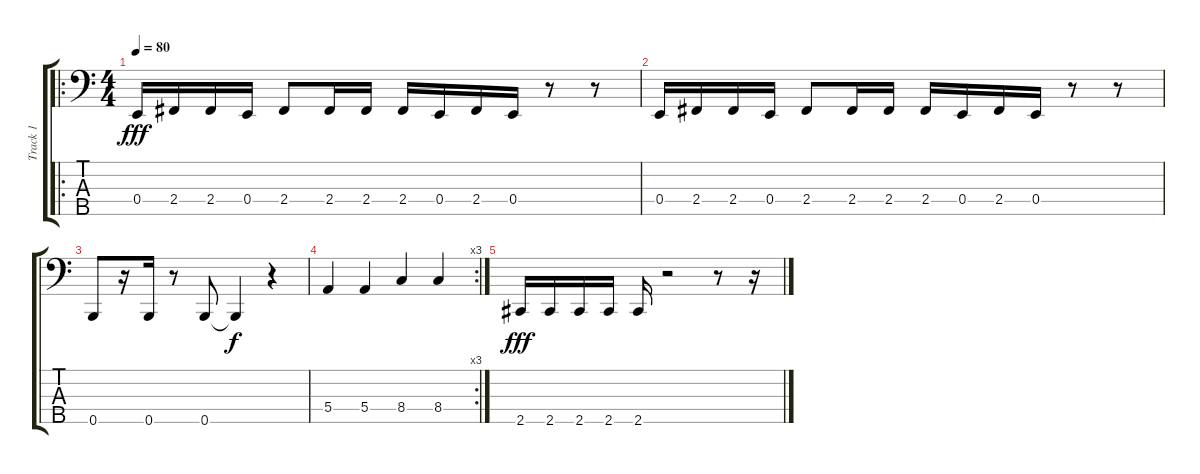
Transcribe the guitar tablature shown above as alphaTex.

\track ("Track 1" "Track 1") {instrument electricbassfinger}
\staff {score tabs}
\tuning (G2 D2 A1 E1 B0) {hide}
\ro
\ts (4 4)
\tempo 80
\clef f4
\ks c
0.4.16{dy fff} 2.4.16 2.4.16 0.4.16 2.4.8 2.4.16 2.4.16 2.4.16 0.4.16 2.4.16 0.4.16 r.8 r.8 |
0.4.16 2.4.16 2.4.16 0.4.16 2.4.8 2.4.16 2.4.16 2.4.16 0.4.16 2.4.16 0.4.16 r.8 r.8 |
0.5.8 r.16 0.5.16 r.8 0.5.8 0.5{t}.4{dy f} r.4 |
\rc 3
5.4.4 5.4.4 8.4.4 8.4.4 |
2.5.16{dy fff} 2.5.16 2.5.16 2.5.16 2.5.16 r.2 r.8 r.16
